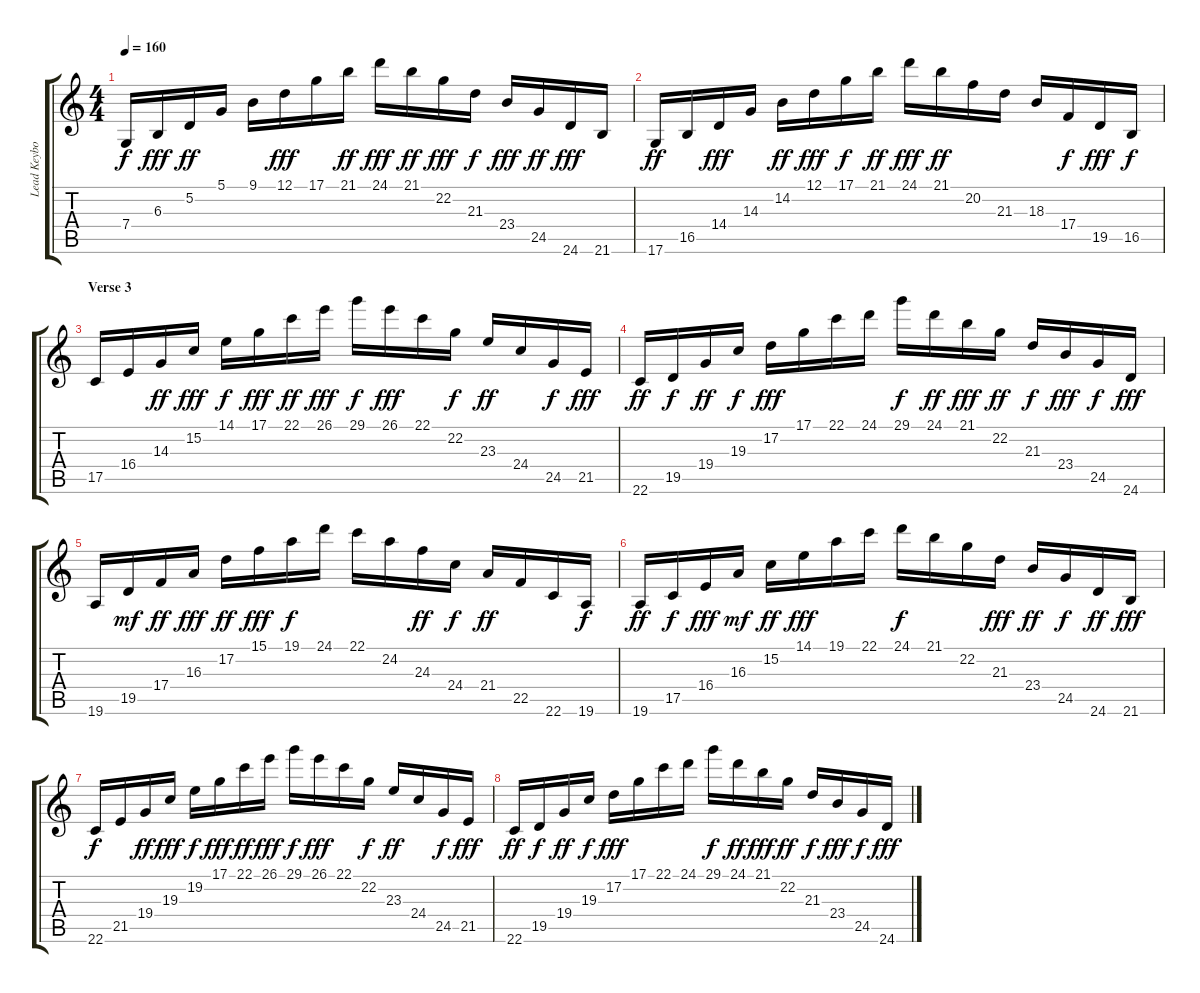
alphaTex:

\track ("Lead Keyboard Melody" "Lead Keybo") {instrument fx1rain}
\staff {score tabs}
\tuning (D4 A3 F3 C3 G2 D2) {hide}
\ts (4 4)
\tempo 160
\clef g2
\ks c
7.4.16{dy f} 6.3.16{dy fff} 5.2.16{dy ff} 5.1.16 9.1.16 12.1.16{dy fff} 17.1.16 21.1.16{dy ff} 24.1.16{dy fff} 21.1.16{dy ff} 22.2.16{dy fff} 21.3.16{dy f} 23.4.16{dy fff} 24.5.16{dy ff} 24.6.16{dy fff} 21.6.16 |
17.6.16{dy ff} 16.5.16 14.4.16{dy fff} 14.3.16 14.2.16{dy ff} 12.1.16{dy fff} 17.1.16{dy f} 21.1.16{dy ff} 24.1.16{dy fff} 21.1.16{dy ff} 20.2.16 21.3.16 18.3.16 17.4.16{dy f} 19.5.16{dy fff} 16.5.16{dy f} |
\section ("" "Verse 3")
17.5.16 16.4.16 14.3.16{dy ff} 15.2.16{dy fff} 14.1.16{dy f} 17.1.16{dy fff} 22.1.16{dy ff} 26.1.16{dy fff} 29.1.16{dy f} 26.1.16{dy fff} 22.1.16 22.2.16{dy f} 23.3.16{dy ff} 24.4.16 24.5.16{dy f} 21.5.16{dy fff} |
22.6.16{dy ff} 19.5.16{dy f} 19.4.16{dy ff} 19.3.16{dy f} 17.2.16{dy fff} 17.1.16 22.1.16 24.1.16 29.1.16{dy f} 24.1.16{dy ff} 21.1.16{dy fff} 22.2.16{dy ff} 21.3.16{dy f} 23.4.16{dy fff} 24.5.16{dy f} 24.6.16{dy fff} |
19.6.16 19.5.16{dy mf} 17.4.16{dy ff} 16.3.16{dy fff} 17.2.16{dy ff} 15.1.16{dy fff} 19.1.16{dy f} 24.1.16 22.1.16 24.2.16 24.3.16{dy ff} 24.4.16{dy f} 21.4.16{dy ff} 22.5.16 22.6.16 19.6.16{dy f} |
19.6.16{dy ff} 17.5.16{dy f} 16.4.16{dy fff} 16.3.16{dy mf} 15.2.16{dy ff} 14.1.16{dy fff} 19.1.16 22.1.16 24.1.16{dy f} 21.1.16 22.2.16 21.3.16{dy fff} 23.4.16{dy ff} 24.5.16{dy f} 24.6.16{dy ff} 21.6.16{dy fff} |
22.6.16{dy f} 21.5.16 19.4.16{dy ff} 19.3.16{dy fff} 19.2.16{dy f} 17.1.16{dy fff} 22.1.16{dy ff} 26.1.16{dy fff} 29.1.16{dy f} 26.1.16{dy fff} 22.1.16 22.2.16{dy f} 23.3.16{dy ff} 24.4.16 24.5.16{dy f} 21.5.16{dy fff} |
22.6.16{dy ff} 19.5.16{dy f} 19.4.16{dy ff} 19.3.16{dy f} 17.2.16{dy fff} 17.1.16 22.1.16 24.1.16 29.1.16{dy f} 24.1.16{dy ff} 21.1.16{dy fff} 22.2.16{dy ff} 21.3.16{dy f} 23.4.16{dy fff} 24.5.16{dy f} 24.6.16{dy fff}
